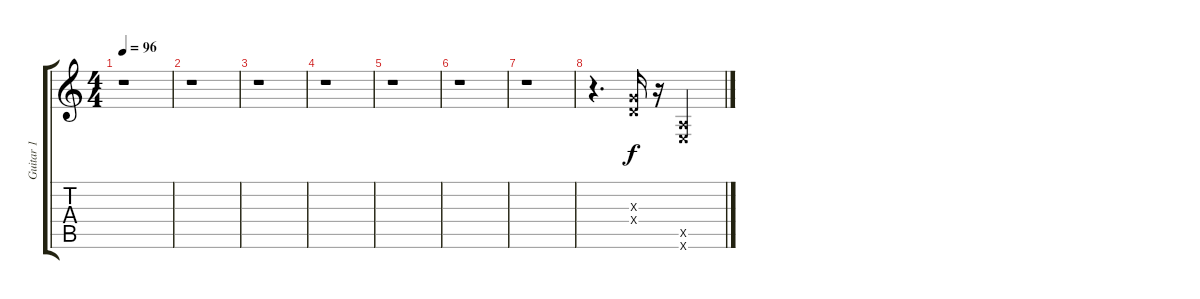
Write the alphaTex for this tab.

\track ("Guitar 1" "Guitar 1") {instrument acousticguitarnylon}
\staff {score tabs}
\tuning (E4 B3 G3 D3 A2 E2) {hide}
\ts (4 4)
\tempo 96
\clef g2
\ks c
r.1{dy f} |
r.1 |
r.1 |
r.1 |
r.1 |
r.1 |
r.1 |
r.4{d} (0.3{x} 0.4{x}).16 r.16 (0.5{x} 0.6{x}).2
